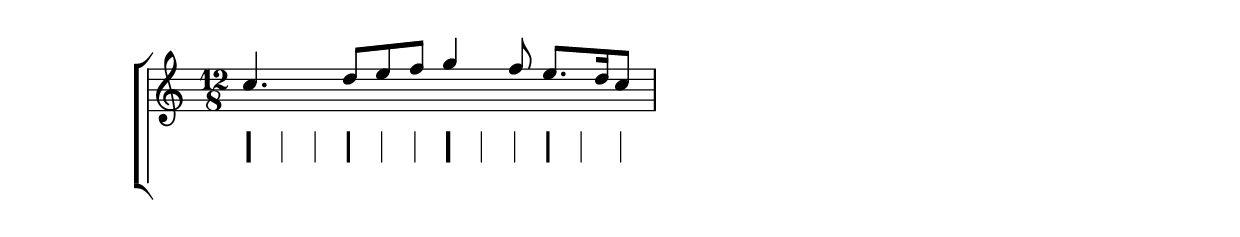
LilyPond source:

%% Do not edit this file; it is auto-generated from LSR http://lsr.dsi.unimi.it
%% This file is in the public domain.
\version "2.13.1"

\header {
  lsrtags = "editorial-annotations"

%% Translation of GIT committish: 55ea64f469d9c1703222654c9e5bc8490b04a67a
  texidoces = "
Se pueden trazar líneas verticales normales entre pentagramas para
mostrar la relación entre notas; sin embargo, en caso de música
monofónica, podemos hacer invisible el segundo pentagrama, y que
las líneas sean más cortas, como en este fragmento de código.

"
  doctitlees = "Líneas de rejilla: destacar ritmos y la relación temporal entre notas"

  texidoc = "
Regular vertical lines can be drawn between staves to show note
synchronization; however, in case of monophonic music, you may want to
make the second stave invisible, and make the lines shorter like in
this snippet.

"
  doctitle = "Grid lines: emphasizing rhythms and notes synchronization"
} % begin verbatim

\score {
  \new ChoirStaff {
    \relative c'' <<
      \new Staff {
        \time 12/8
        \stemUp
        c4. d8 e8 f g4 f8 e8. d16 c8
      }
      \new Staff {
        % hides staff and notes so that only the grid lines are visible
        \hideNotes
        \override Staff.BarLine #'transparent = ##t
        \override Staff.StaffSymbol #'line-count = #0
        \override Staff.TimeSignature #'transparent = ##t
        \override Staff.Clef #'transparent = ##t
        
        % dummy notes to force regular note spacing
        \once  \override Score.GridLine #'thickness = #4.0
        c8 c c
        \once  \override Score.GridLine #'thickness = #3.0
        c8 c c
        \once  \override Score.GridLine #'thickness = #4.0
        c8 c c
        \once  \override Score.GridLine #'thickness = #3.0
        c8 c c
      }
    >>
  }
  \layout {
    \context {
      \Score
      \consists "Grid_line_span_engraver"
      % center grid lines horizontally below note heads
      \override NoteColumn #'X-offset = #-0.5
    }
    \context {
      \Staff
      \consists "Grid_point_engraver"
      gridInterval = #(ly:make-moment 1 8)
      % set line length and positioning:
      % two staff spaces above center line on hidden staff
      % to four spaces below center line on visible staff
      \override GridPoint #'Y-extent = #'(2 . -4)
    }
    ragged-right = ##t
  }
}
